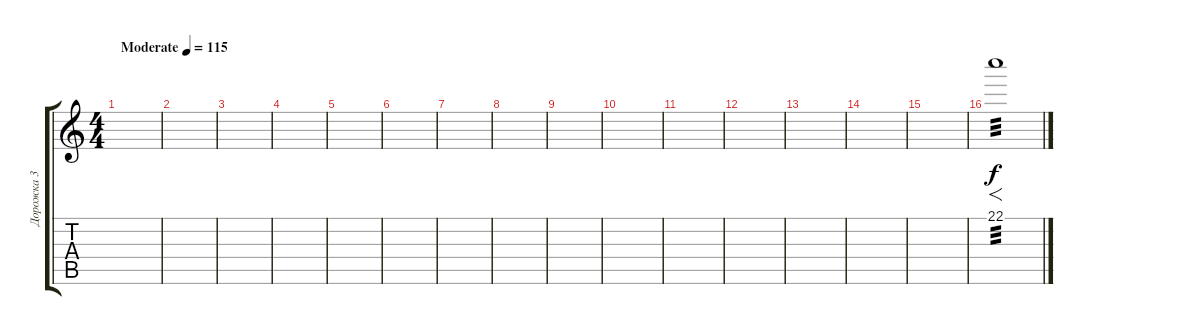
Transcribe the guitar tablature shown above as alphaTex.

\track ("Дорожка 3" "Дорожка 3") {instrument distortionguitar}
\staff {score tabs}
\tuning (D4 A3 F3 C3 G2 C2) {hide}
\ts (4 4)
\tempo (115 "Moderate")
\clef g2
\ks c
|
|
|
|
|
|
|
|
|
|
|
|
|
|
|
22.1.1{f tp 3}
